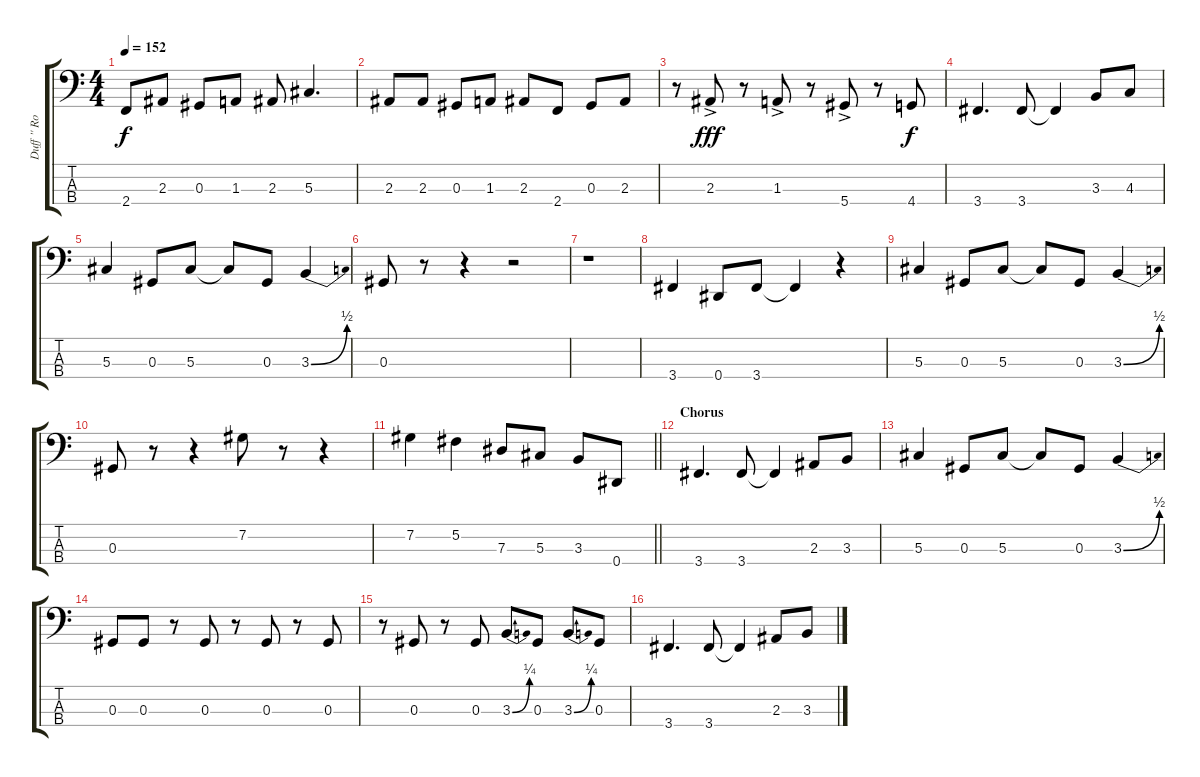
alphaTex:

\track ("Duff '' Rose '' Mckangan" "Duff '' Ro") {instrument electricbasspick}
\staff {score tabs}
\tuning (Gb2 Db2 Ab1 Eb1) {hide}
\ts (4 4)
\tempo 152
\clef f4
\ks c
2.4.8{dy f} 2.3.8 0.3.8 1.3.8 2.3.8 5.3.4{d} |
2.3.8 2.3.8 0.3.8 1.3.8 2.3.8 2.4.8 0.3.8 2.3.8 |
r.8 2.3{ac}.8{dy fff} r.8 1.3{ac}.8 r.8 5.4{ac}.8 r.8 4.4.8{dy f} |
3.4.4{d} 3.4.8 3.4{t}.4 3.3.8 4.3.8 |
5.3.4 0.3.8 5.3.8 5.3{t}.8 0.3.8 3.3{be (bend 0 0 60 2)}.4 |
0.3.8 r.8 r.4 r.2 |
r.1 |
3.4.4 0.4.8 3.4.8 3.4{t}.4 r.4 |
5.3.4 0.3.8 5.3.8 5.3{t}.8 0.3.8 3.3{be (bend 0 0 60 2)}.4 |
0.3.8 r.8 r.4 7.2.8 r.8 r.4 |
\barLineRight lightlight
7.2.4 5.2.4 7.3.8 5.3.8 3.3.8 0.4.8 |
\section ("" "Chorus")
3.4.4{d} 3.4.8 3.4{t}.4 2.3.8 3.3.8 |
5.3.4 0.3.8 5.3.8 5.3{t}.8 0.3.8 3.3{be (bend 0 0 60 2)}.4 |
0.3.8 0.3.8 r.8 0.3.8 r.8 0.3.8 r.8 0.3.8 |
r.8 0.3.8 r.8 0.3.8 3.3{be (bend 0 0 60 1)}.8 0.3.8 3.3{be (bend 0 0 60 1)}.8 0.3.8 |
3.4.4{d} 3.4.8 3.4{t}.4 2.3.8 3.3.8
